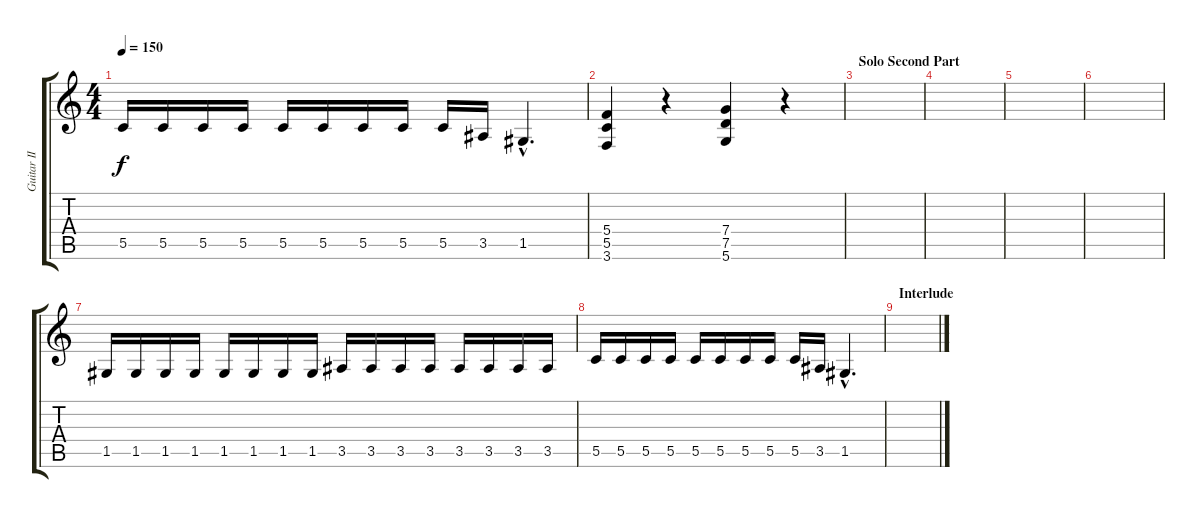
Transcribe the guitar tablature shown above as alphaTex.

\track ("Guitar II" "Guitar II") {instrument distortionguitar}
\staff {score tabs}
\tuning (D4 A3 F3 C3 G2 D2) {hide}
\ts (4 4)
\tempo 150
\clef g2
\ks c
5.5.16{dy f} 5.5.16 5.5.16 5.5.16 5.5.16 5.5.16 5.5.16 5.5.16 5.5.16 3.5.16 1.5{hac}.4{d} |
(5.4 5.5 3.6).4 r.4 (7.4 7.5 5.6).4 r.4 |
\section ("" "Solo Second Part")
|
|
|
|
1.5.16 1.5.16 1.5.16 1.5.16 1.5.16 1.5.16 1.5.16 1.5.16 3.5.16 3.5.16 3.5.16 3.5.16 3.5.16 3.5.16 3.5.16 3.5.16 |
5.5.16 5.5.16 5.5.16 5.5.16 5.5.16 5.5.16 5.5.16 5.5.16 5.5.16 3.5.16 1.5{hac}.4{d} |
\section ("" "Interlude")
